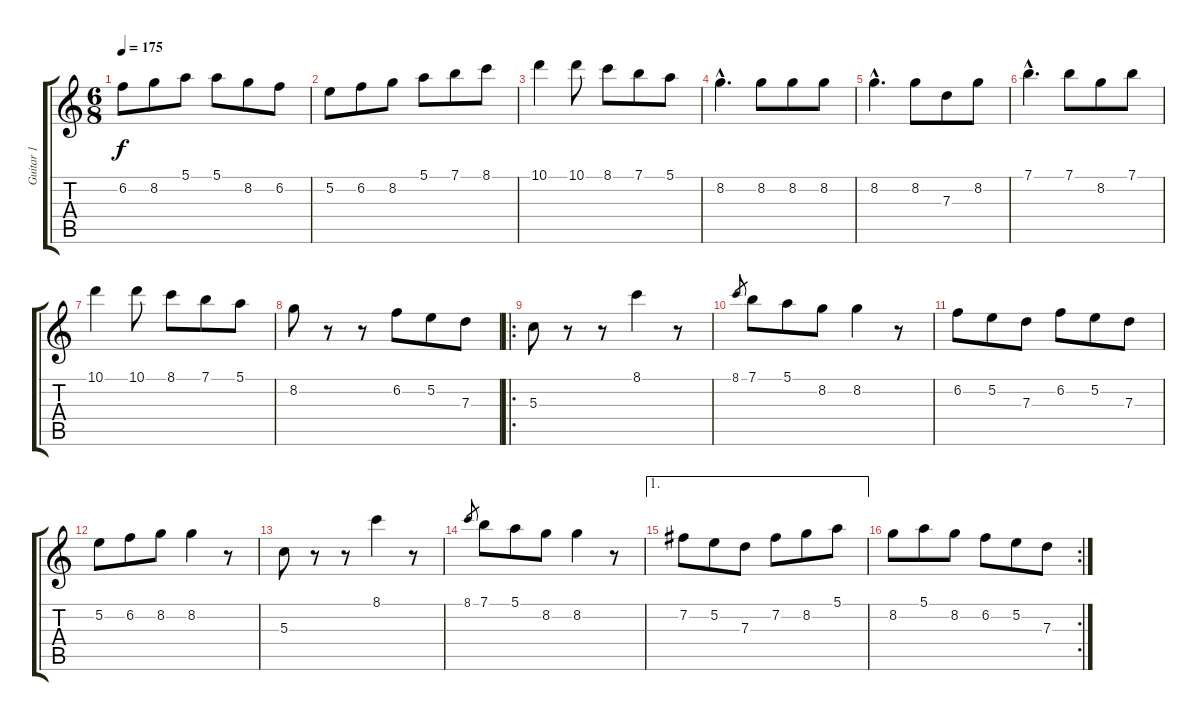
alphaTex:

\track ("Guitar 1" "Guitar 1") {instrument acousticguitarsteel}
\staff {score tabs}
\tuning (E4 B3 G3 D3 A2 E2) {hide}
\ts (6 8)
\tempo 175
\clef g2
\ks c
6.2.8{dy f} 8.2.8 5.1.8 5.1.8 8.2.8 6.2.8 |
5.2.8 6.2.8 8.2.8 5.1.8 7.1.8 8.1.8 |
10.1.4 10.1.8 8.1.8 7.1.8 5.1.8 |
8.2{hac}.4{d} 8.2.8 8.2.8 8.2.8 |
8.2{hac}.4{d} 8.2.8 7.3.8 8.2.8 |
7.1{hac}.4{d} 7.1.8 8.2.8 7.1.8 |
10.1.4 10.1.8 8.1.8 7.1.8 5.1.8 |
8.2.8 r.8 r.8 6.2.8 5.2.8 7.3.8 |
\ro
5.3.8 r.8 r.8 8.1.4 r.8 |
8.1.8{gr} 7.1.8 5.1.8 8.2.8 8.2.4 r.8 |
6.2.8 5.2.8 7.3.8 6.2.8 5.2.8 7.3.8 |
5.2.8 6.2.8 8.2.8 8.2.4 r.8 |
5.3.8 r.8 r.8 8.1.4 r.8 |
8.1.8{gr} 7.1.8 5.1.8 8.2.8 8.2.4 r.8 |
\ae 1
7.2.8 5.2.8 7.3.8 7.2.8 8.2.8 5.1.8 |
\rc 2
8.2.8 5.1.8 8.2.8 6.2.8 5.2.8 7.3.8
